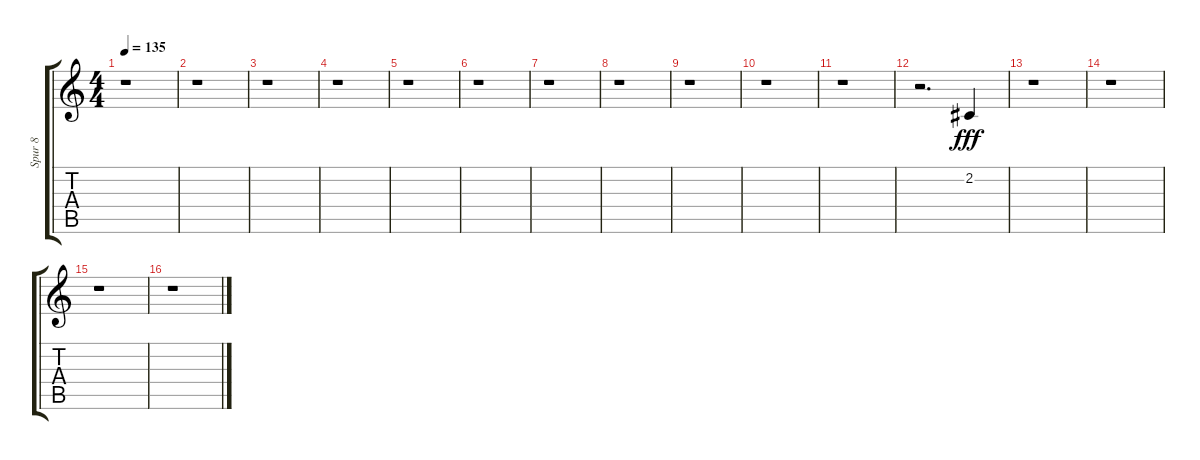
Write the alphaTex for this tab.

\track ("Spur 8" "Spur 8") {instrument helicopter}
\staff {score tabs}
\tuning (E4 B3 G3 D3 A2 E2) {hide}
\ts (4 4)
\tempo 135
\clef g2
\ks c
r.1{dy fff} |
r.1 |
r.1 |
r.1 |
r.1 |
r.1 |
r.1 |
r.1 |
r.1 |
r.1 |
r.1 |
r.2{d} 2.2.4 |
r.1 |
r.1 |
r.1 |
r.1
